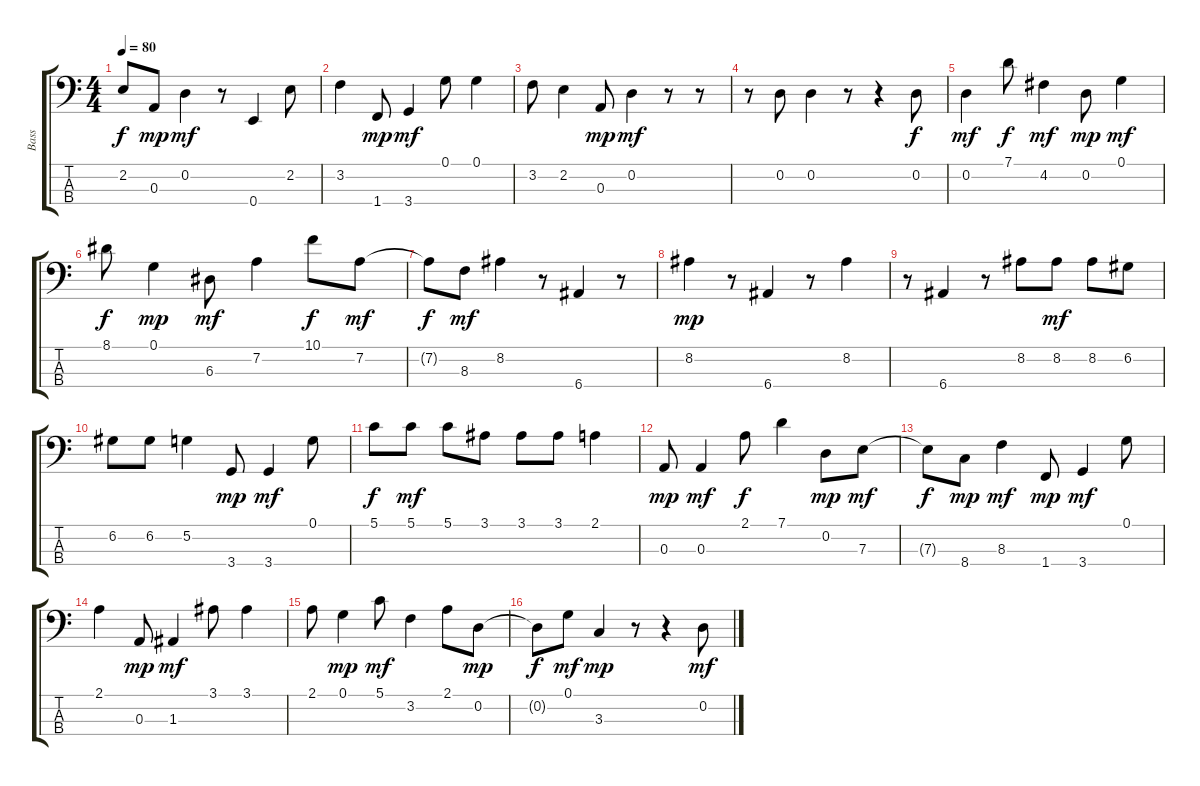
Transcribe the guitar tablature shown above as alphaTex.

\track ("Bass" "Bass") {instrument fretlessbass}
\staff {score tabs}
\tuning (G2 D2 A1 E1) {hide}
\ts (4 4)
\tempo 80
\clef f4
\ks c
2.2{t}.8{dy f} 0.3.8{dy mp} 0.2.4{dy mf} r.8 0.4.4 2.2.8 |
3.2.4 1.4.8{dy mp} 3.4.4{dy mf} 0.1.8 0.1.4 |
3.2.8 2.2.4 0.3.8{dy mp} 0.2.4{dy mf} r.8 r.8 |
r.8 0.2.8 0.2.4 r.8 r.4 0.2.8{dy f} |
0.2.4{dy mf} 7.1.8{dy f} 4.2.4{dy mf} 0.2.8{dy mp} 0.1.4{dy mf} |
8.1.8{dy f} 0.1.4{dy mp} 6.3.8{dy mf} 7.2.4 10.1.8{dy f} 7.2.8{dy mf} |
7.2{t}.8{dy f} 8.3.8{dy mf} 8.2.4 r.8 6.4.4 r.8 |
8.2.4{dy mp} r.8 6.4.4 r.8 8.2.4 |
r.8 6.4.4 r.8 8.2.8 8.2.8{dy mf} 8.2.8 6.2.8 |
6.2.8 6.2.8 5.2.4 3.4.8{dy mp} 3.4.4{dy mf} 0.1.8 |
5.1.8{dy f} 5.1.8{dy mf} 5.1.8 3.1.8 3.1.8 3.1.8 2.1.4 |
0.3.8{dy mp} 0.3.4{dy mf} 2.1.8{dy f} 7.1.4 0.2.8{dy mp} 7.3.8{dy mf} |
7.3{t}.8{dy f} 8.4.8{dy mp} 8.3.4{dy mf} 1.4.8{dy mp} 3.4.4{dy mf} 0.1.8 |
2.1.4 0.3.8{dy mp} 1.3.4{dy mf} 3.1.8 3.1.4 |
2.1.8 0.1.4{dy mp} 5.1.8{dy mf} 3.2.4 2.1.8 0.2.8{dy mp} |
0.2{t}.8{dy f} 0.1.8{dy mf} 3.3.4{dy mp} r.8 r.4 0.2.8{dy mf}
